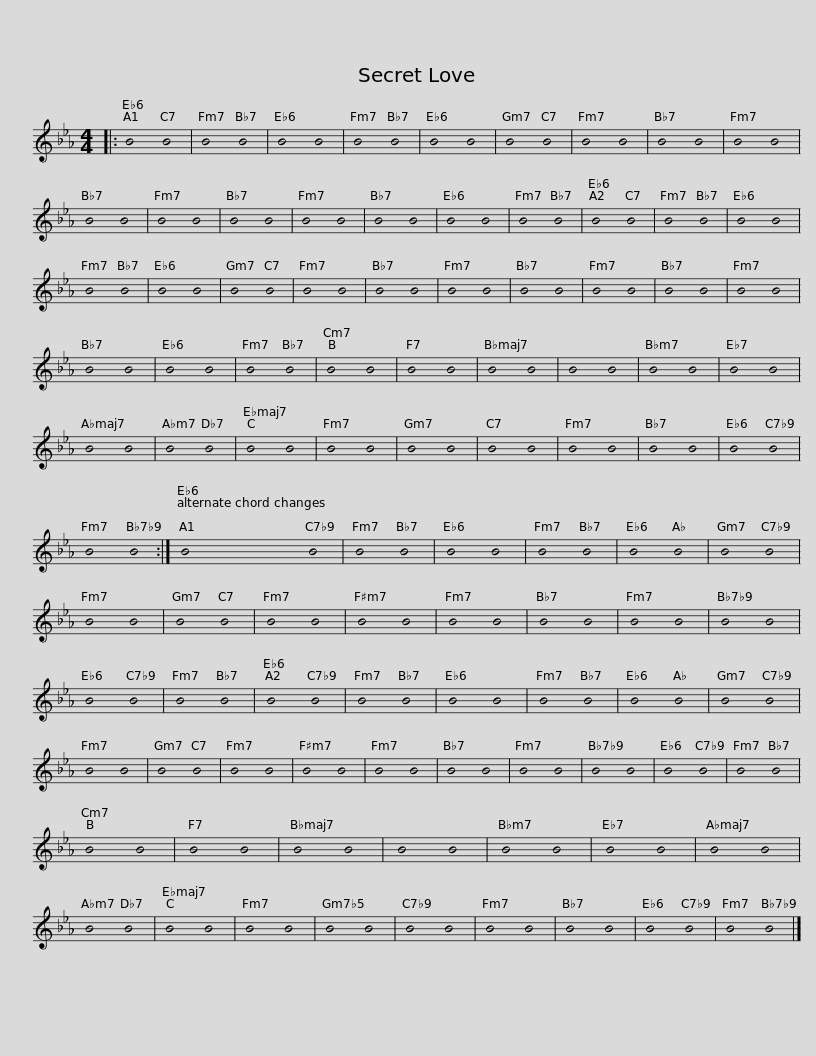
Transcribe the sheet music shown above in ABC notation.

X:1
L:1/8
M:4/4
I:linebreak $
K:Eb
U:s=!stemless!
V:1 treble
V:1
|: sB4 sB4 | sB4 sB4 | sB4 sB4 | sB4 sB4 | sB4 sB4 | %5
 sB4 sB4 | sB4 sB4 | sB4 sB4 |$ sB4 sB4 | sB4 sB4 | %10
 sB4 sB4 | sB4 sB4 | sB4 sB4 | sB4 sB4 | sB4 sB4 | %15
 sB4 sB4 |$ sB4 sB4 | sB4 sB4 | sB4 sB4 | sB4 sB4 | %20
 sB4 sB4 | sB4 sB4 | sB4 sB4 | sB4 sB4 |$ sB4 sB4 | %25
 sB4 sB4 | sB4 sB4 | sB4 sB4 | sB4 sB4 | sB4 sB4 | %30
 sB4 sB4 | sB4 sB4 |$ sB4 sB4 | sB4 sB4 | sB4 sB4 | %35
 sB4 sB4 | sB4 sB4 | sB4 sB4 | sB4 sB4 | sB4 sB4 |$ %40
 sB4 sB4 | sB4 sB4 | sB4 sB4 | sB4 sB4 | sB4 sB4 | %45
 sB4 sB4 | sB4 sB4 | sB4 sB4 :|$ sB4 sB4 | sB4 sB4 | %50
 sB4 sB4 | sB4 sB4 | sB4 sB4 | sB4 sB4 | sB4 sB4 | %55
 sB4 sB4 |$ sB4 sB4 | sB4 sB4 | sB4 sB4 | sB4 sB4 | %60
 sB4 sB4 | sB4 sB4 | sB4 sB4 | sB4 sB4 |$ sB4 sB4 | %65
 sB4 sB4 | sB4 sB4 | sB4 sB4 | sB4 sB4 | sB4 sB4 | %70
 sB4 sB4 | sB4 sB4 |$ sB4 sB4 | sB4 sB4 | sB4 sB4 | %75
 sB4 sB4 | sB4 sB4 | sB4 sB4 | sB4 sB4 | sB4 sB4 |$ %80
 sB4 sB4 | sB4 sB4 | sB4 sB4 | sB4 sB4 | sB4 sB4 | %85
 sB4 sB4 | sB4 sB4 | sB4 sB4 |$ sB4 sB4 | sB4 sB4 | %90
 sB4 sB4 | sB4 sB4 | sB4 sB4 | sB4 sB4 | sB4 sB4 | %95
 sB4 sB4 |] %96
